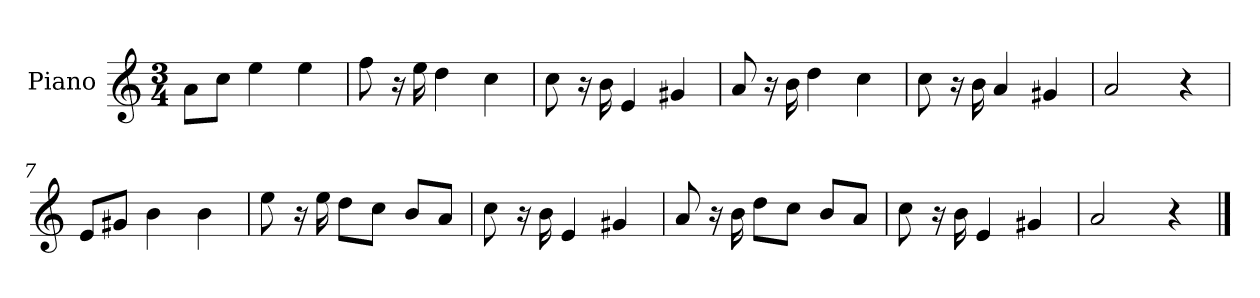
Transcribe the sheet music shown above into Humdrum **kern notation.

**kern
*part1
*staff1
*I"Piano
*I'P-no
*clefG2
*k[]
*M3/4
*MM186
=1
8a\L
8cc\J
4ee\
4ee\
=2
8ff\
16r
16ee\
4dd\
4cc\
=3
8cc\
16r
16b\
4e/
4g#X/
=4
8a/
16r
16b\
4dd\
4cc\
=5
8cc\
16r
16b\
4a/
4g#X/
=6
2a/
4r
=7
8e/L
8g#X/J
4b\
4b\
!!LO:LB:g=z
=8
8ee\
16r
16ee\
8dd\L
8cc\J
8b/L
8a/J
=9
8cc\
16r
16b\
4e/
4g#X/
=10
8a/
16r
16b\
8dd\L
8cc\J
8b/L
8a/J
=11
8cc\
16r
16b\
4e/
4g#X/
=12
2a/
4r
==
*-
